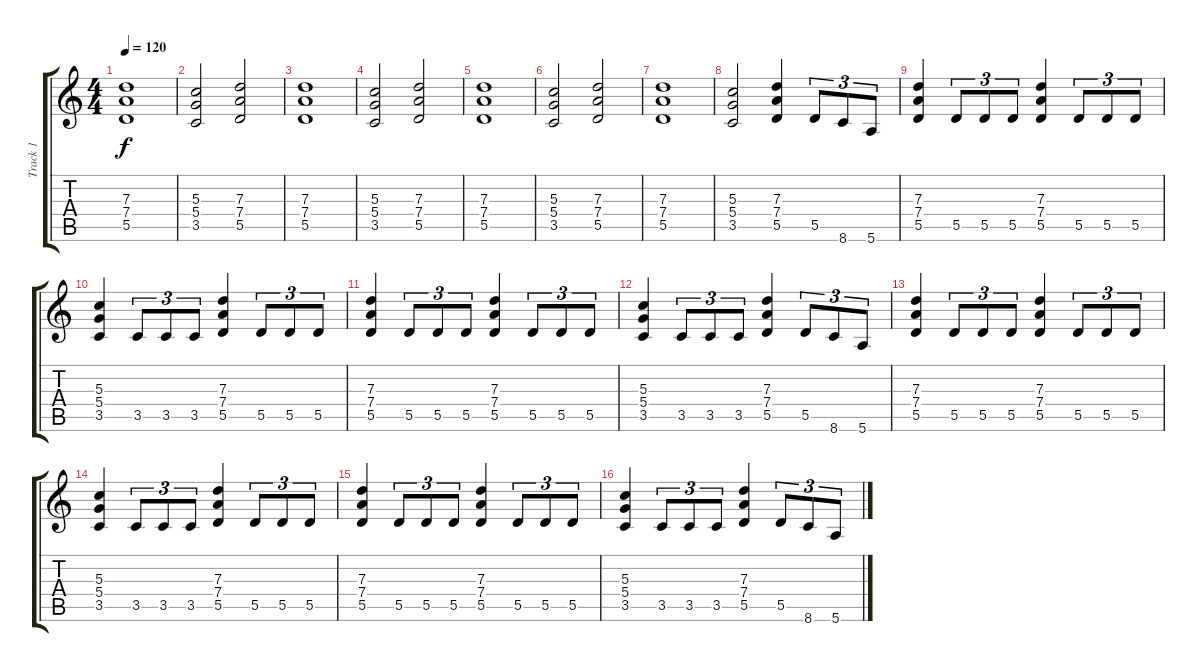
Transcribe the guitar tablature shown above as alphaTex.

\track ("Track 1" "Track 1") {instrument overdrivenguitar}
\staff {score tabs}
\tuning (E4 B3 G3 D3 A2 E2) {hide}
\ts (4 4)
\tempo 120
\clef g2
\ks c
(7.3 7.4 5.5).1{dy f instrument overdrivenguitar} |
(5.3 5.4 3.5).2 (7.3 7.4 5.5).2 |
(7.3 7.4 5.5).1 |
(5.3 5.4 3.5).2 (7.3 7.4 5.5).2 |
(7.3 7.4 5.5).1 |
(5.3 5.4 3.5).2 (7.3 7.4 5.5).2 |
(7.3 7.4 5.5).1 |
(5.3 5.4 3.5).2 (7.3 7.4 5.5).4 5.5.8{tu (3 2)} 8.6.8{tu (3 2)} 5.6.8{tu (3 2)} |
(7.3 7.4 5.5).4 5.5.8{tu (3 2)} 5.5.8{tu (3 2)} 5.5.8{tu (3 2)} (7.3 7.4 5.5).4 5.5.8{tu (3 2)} 5.5.8{tu (3 2)} 5.5.8{tu (3 2)} |
(5.3 5.4 3.5).4 3.5.8{tu (3 2)} 3.5.8{tu (3 2)} 3.5.8{tu (3 2)} (7.3 7.4 5.5).4 5.5.8{tu (3 2)} 5.5.8{tu (3 2)} 5.5.8{tu (3 2)} |
(7.3 7.4 5.5).4 5.5.8{tu (3 2)} 5.5.8{tu (3 2)} 5.5.8{tu (3 2)} (7.3 7.4 5.5).4 5.5.8{tu (3 2)} 5.5.8{tu (3 2)} 5.5.8{tu (3 2)} |
(5.3 5.4 3.5).4 3.5.8{tu (3 2)} 3.5.8{tu (3 2)} 3.5.8{tu (3 2)} (7.3 7.4 5.5).4 5.5.8{tu (3 2)} 8.6.8{tu (3 2)} 5.6.8{tu (3 2)} |
(7.3 7.4 5.5).4 5.5.8{tu (3 2)} 5.5.8{tu (3 2)} 5.5.8{tu (3 2)} (7.3 7.4 5.5).4 5.5.8{tu (3 2)} 5.5.8{tu (3 2)} 5.5.8{tu (3 2)} |
(5.3 5.4 3.5).4 3.5.8{tu (3 2)} 3.5.8{tu (3 2)} 3.5.8{tu (3 2)} (7.3 7.4 5.5).4 5.5.8{tu (3 2)} 5.5.8{tu (3 2)} 5.5.8{tu (3 2)} |
(7.3 7.4 5.5).4 5.5.8{tu (3 2)} 5.5.8{tu (3 2)} 5.5.8{tu (3 2)} (7.3 7.4 5.5).4 5.5.8{tu (3 2)} 5.5.8{tu (3 2)} 5.5.8{tu (3 2)} |
(5.3 5.4 3.5).4 3.5.8{tu (3 2)} 3.5.8{tu (3 2)} 3.5.8{tu (3 2)} (7.3 7.4 5.5).4 5.5.8{tu (3 2)} 8.6.8{tu (3 2)} 5.6.8{tu (3 2)}
